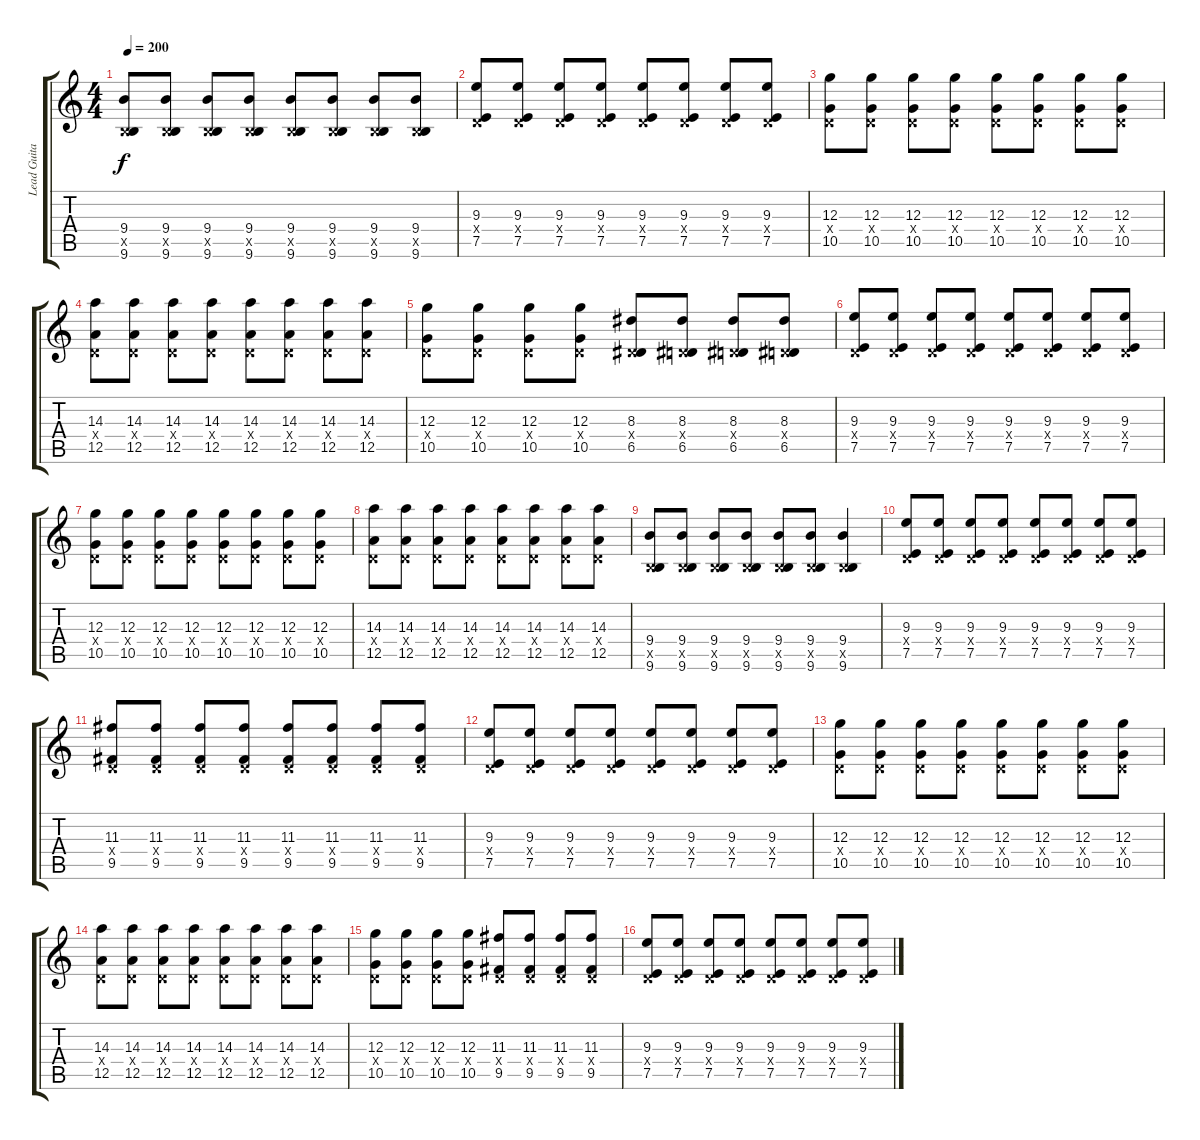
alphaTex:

\track ("Lead Guitar  " "Lead Guita") {instrument electricguitarclean}
\staff {score tabs}
\tuning (E4 B3 G3 D3 A2 D2) {hide}
\ts (4 4)
\tempo 200
\clef g2
\ks c
(9.4 2.5{x} 9.6).8{dy f} (9.4 2.5{x} 9.6).8 (9.4 2.5{x} 9.6).8 (9.4 2.5{x} 9.6).8 (9.4 2.5{x} 9.6).8 (9.4 2.5{x} 9.6).8 (9.4 2.5{x} 9.6).8 (9.4 2.5{x} 9.6).8 |
(9.3 0.4{x} 7.5).8 (9.3 0.4{x} 7.5).8 (9.3 0.4{x} 7.5).8 (9.3 0.4{x} 7.5).8 (9.3 0.4{x} 7.5).8 (9.3 0.4{x} 7.5).8 (9.3 0.4{x} 7.5).8 (9.3 0.4{x} 7.5).8 |
(12.3 0.4{x} 10.5).8 (12.3 0.4{x} 10.5).8 (12.3 0.4{x} 10.5).8 (12.3 0.4{x} 10.5).8 (12.3 0.4{x} 10.5).8 (12.3 0.4{x} 10.5).8 (12.3 0.4{x} 10.5).8 (12.3 0.4{x} 10.5).8 |
(14.3 0.4{x} 12.5).8 (14.3 0.4{x} 12.5).8 (14.3 0.4{x} 12.5).8 (14.3 0.4{x} 12.5).8 (14.3 0.4{x} 12.5).8 (14.3 0.4{x} 12.5).8 (14.3 0.4{x} 12.5).8 (14.3 0.4{x} 12.5).8 |
(12.3 0.4{x} 10.5).8 (12.3 0.4{x} 10.5).8 (12.3 0.4{x} 10.5).8 (12.3 0.4{x} 10.5).8 (8.3 0.4{x} 6.5).8 (8.3 0.4{x} 6.5).8 (8.3 0.4{x} 6.5).8 (8.3 0.4{x} 6.5).8 |
(9.3 0.4{x} 7.5).8 (9.3 0.4{x} 7.5).8 (9.3 0.4{x} 7.5).8 (9.3 0.4{x} 7.5).8 (9.3 0.4{x} 7.5).8 (9.3 0.4{x} 7.5).8 (9.3 0.4{x} 7.5).8 (9.3 0.4{x} 7.5).8 |
(12.3 0.4{x} 10.5).8 (12.3 0.4{x} 10.5).8 (12.3 0.4{x} 10.5).8 (12.3 0.4{x} 10.5).8 (12.3 0.4{x} 10.5).8 (12.3 0.4{x} 10.5).8 (12.3 0.4{x} 10.5).8 (12.3 0.4{x} 10.5).8 |
(14.3 0.4{x} 12.5).8 (14.3 0.4{x} 12.5).8 (14.3 0.4{x} 12.5).8 (14.3 0.4{x} 12.5).8 (14.3 0.4{x} 12.5).8 (14.3 0.4{x} 12.5).8 (14.3 0.4{x} 12.5).8 (14.3 0.4{x} 12.5).8 |
(9.4 2.5{x} 9.6).8 (9.4 2.5{x} 9.6).8 (9.4 2.5{x} 9.6).8 (9.4 2.5{x} 9.6).8 (9.4 2.5{x} 9.6).8 (9.4 2.5{x} 9.6).8 (9.4 2.5{x} 9.6).4 |
(9.3 0.4{x} 7.5).8 (9.3 0.4{x} 7.5).8 (9.3 0.4{x} 7.5).8 (9.3 0.4{x} 7.5).8 (9.3 0.4{x} 7.5).8 (9.3 0.4{x} 7.5).8 (9.3 0.4{x} 7.5).8 (9.3 0.4{x} 7.5).8 |
(11.3 0.4{x} 9.5).8 (11.3 0.4{x} 9.5).8 (11.3 0.4{x} 9.5).8 (11.3 0.4{x} 9.5).8 (11.3 0.4{x} 9.5).8 (11.3 0.4{x} 9.5).8 (11.3 0.4{x} 9.5).8 (11.3 0.4{x} 9.5).8 |
(9.3 0.4{x} 7.5).8 (9.3 0.4{x} 7.5).8 (9.3 0.4{x} 7.5).8 (9.3 0.4{x} 7.5).8 (9.3 0.4{x} 7.5).8 (9.3 0.4{x} 7.5).8 (9.3 0.4{x} 7.5).8 (9.3 0.4{x} 7.5).8 |
(12.3 0.4{x} 10.5).8 (12.3 0.4{x} 10.5).8 (12.3 0.4{x} 10.5).8 (12.3 0.4{x} 10.5).8 (12.3 0.4{x} 10.5).8 (12.3 0.4{x} 10.5).8 (12.3 0.4{x} 10.5).8 (12.3 0.4{x} 10.5).8 |
(14.3 0.4{x} 12.5).8 (14.3 0.4{x} 12.5).8 (14.3 0.4{x} 12.5).8 (14.3 0.4{x} 12.5).8 (14.3 0.4{x} 12.5).8 (14.3 0.4{x} 12.5).8 (14.3 0.4{x} 12.5).8 (14.3 0.4{x} 12.5).8 |
(12.3 0.4{x} 10.5).8 (12.3 0.4{x} 10.5).8 (12.3 0.4{x} 10.5).8 (12.3 0.4{x} 10.5).8 (11.3 0.4{x} 9.5).8 (11.3 0.4{x} 9.5).8 (11.3 0.4{x} 9.5).8 (11.3 0.4{x} 9.5).8 |
(9.3 0.4{x} 7.5).8 (9.3 0.4{x} 7.5).8 (9.3 0.4{x} 7.5).8 (9.3 0.4{x} 7.5).8 (9.3 0.4{x} 7.5).8 (9.3 0.4{x} 7.5).8 (9.3 0.4{x} 7.5).8 (9.3 0.4{x} 7.5).8
